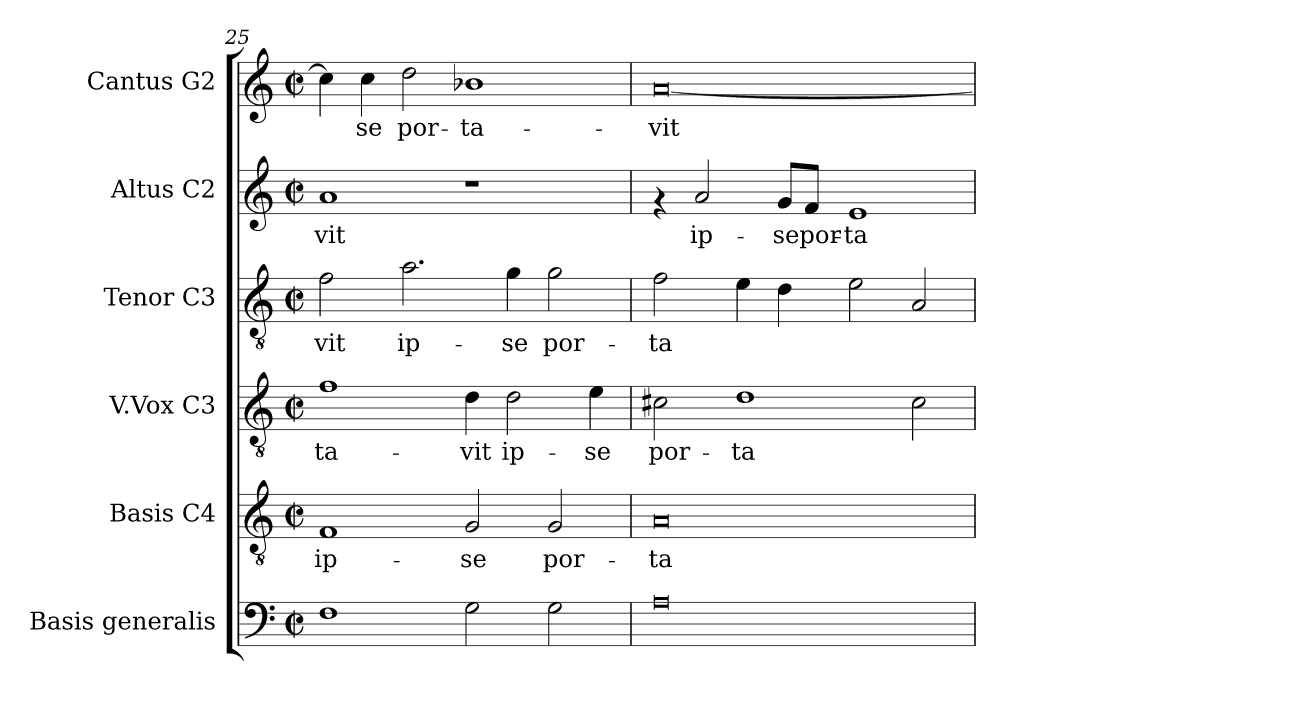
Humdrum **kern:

**kern	**kern	**text	**kern	**text	**kern	**text	**kern	**text	**kern	**text
*part6	*part5	*part5	*part4	*part4	*part3	*part3	*part2	*part2	*part1	*part1
*staff6	*staff5	*staff5	*staff4	*staff4	*staff3	*staff3	*staff2	*staff2	*staff1	*staff1
*I"Basis  generalis	*I"Basis  C4	*	*I"V.Vox  C3	*	*I"Tenor  C3	*	*I"Altus  C2	*	*I"Cantus  G2	*
*	*I'B	*	*	*	*I'T	*	*I'A	*	*I'C	*
!!LO:LB:g=z
*clefF4	*clefGv2	*	*clefGv2	*	*clefGv2	*	*clefG2	*	*clefG2	*
*k[]	*k[]	*	*k[]	*	*k[]	*	*k[]	*	*k[]	*
*C:	*C:	*	*C:	*	*C:	*	*C:	*	*C:	*
*M2/2	*M2/2	*	*M2/2	*	*M2/2	*	*M2/2	*	*M2/2	*
*met(c|)	*met(c|)	*	*met(c|)	*	*met(c|)	*	*met(c|)	*	*met(c|)	*
=25	=25	=25	=25	=25	=25	=25	=25	=25	=25	=25
!	!	!LO:LY:b:cj	!	!LO:LY:b:cj	!	!LO:LY:b:cj	!	!LO:LY:b:cj	!	!LO:LY:b:cj
1F	1F	ip-	1f	-ta-	2f\	-vit	1a	-vit	4cc\]	--
!	!	!	!	!	!	!	!	!	!	!LO:LY:b:cj
.	.	.	.	.	.	.	.	.	4cc\	-se
!	!	!	!	!	!	!LO:LY:b:cj	!	!	!	!LO:LY:b:cj
.	.	.	.	.	2.a\	ip-	.	.	2dd\	por-
!	!	!LO:LY:b:cj	!	!LO:LY:b:cj	!	!	!	!	!	!LO:LY:b:cj
2G\	2G/	-se	4d\	-vit	.	.	1r	.	1b-X	-ta-
!	!	!	!	!LO:LY:b:cj	!	!LO:LY:b:cj	!	!	!	!
.	.	.	2d\	ip-	4g\	-se	.	.	.	.
!	!	!LO:LY:b:cj	!	!	!	!LO:LY:b:cj	!	!	!	!
2G\	2G/	por-	.	.	2g\	por-	.	.	.	.
!	!	!	!	!LO:LY:b:cj	!	!	!	!	!	!
.	.	.	4e\	-se	.	.	.	.	.	.
=26	=26	=26	=26	=26	=26	=26	=26	=26	=26	=26
!	!	!LO:LY:b:cj	!	!LO:LY:b:cj	!	!LO:LY:b:cj	!	!	!	!LO:LY:b:cj
0A	0A	-ta-	2c#X\	por-	2f\	-ta-	4rf	.	[<0a	-vit
!	!	!	!	!	!	!	!	!LO:LY:b:cj	!	!
.	.	.	.	.	.	.	2a/	ip-	.	.
!	!	!	!	!LO:LY:b:cj	!	!LO:LY:b:cj	!	!	!	!
.	.	.	1d	-ta-	4e\	--	.	.	.	.
!	!	!	!	!	!	!LO:LY:b:cj	!	!LO:LY:b:cj	!	!
.	.	.	.	.	4d\	--	8g/L	-se	.	.
!	!	!	!	!	!	!	!	!LO:LY:b:cj	!	!
.	.	.	.	.	.	.	8f/J	por-	.	.
!	!	!	!	!	!	!LO:LY:b:cj	!	!LO:LY:b:cj	!	!
.	.	.	.	.	2e\	--	1e	-ta-	.	.
!	!	!	!	!LO:LY:b:cj	!	!LO:LY:b:cj	!	!	!	!
.	.	.	2c#\	--	2A/	--	.	.	.	.
=	=	=	=	=	=	=	=	=	=	=
*-	*-	*-	*-	*-	*-	*-	*-	*-	*-	*-
